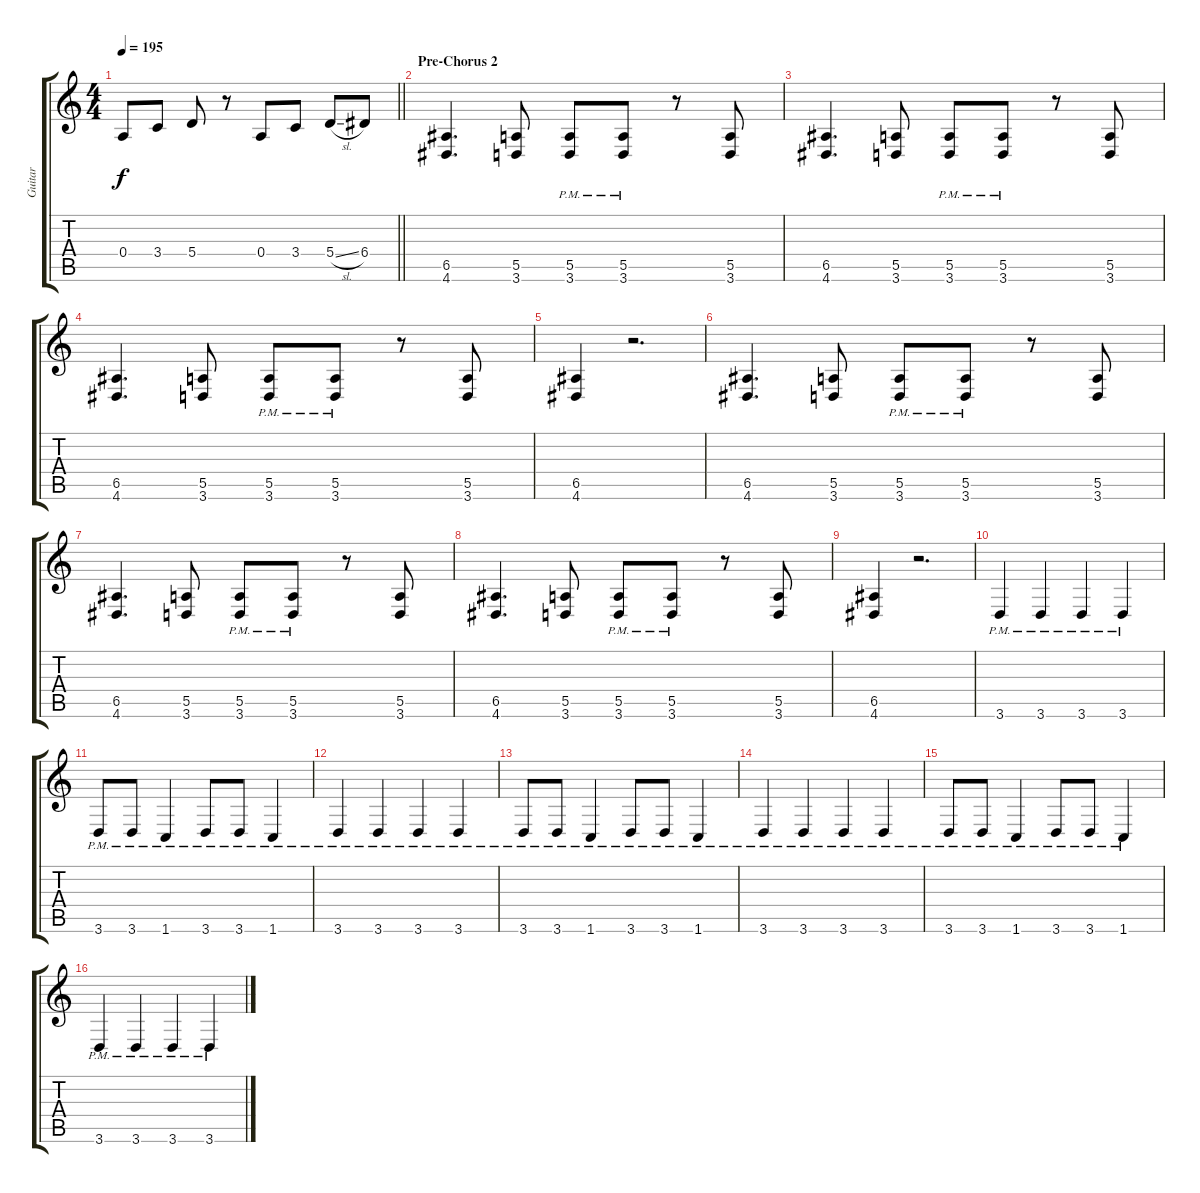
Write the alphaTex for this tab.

\track ("Guitar" "Guitar") {instrument overdrivenguitar}
\staff {score tabs}
\tuning (B3 Gb3 D3 A2 E2 B1) {hide}
\ts (4 4)
\tempo 195
\clef g2
\barLineRight lightlight
\ks c
0.4.8{dy f} 3.4.8 5.4.8 r.8 0.4.8 3.4.8 5.4{sl}.8 6.4.8 |
\section ("" "Pre-Chorus 2")
(6.5 4.6).4{d} (5.5 3.6).8 (5.5{pm} 3.6{pm}).8 (5.5{pm} 3.6{pm}).8 r.8 (5.5 3.6).8 |
(6.5 4.6).4{d} (5.5 3.6).8 (5.5{pm} 3.6{pm}).8 (5.5{pm} 3.6{pm}).8 r.8 (5.5 3.6).8 |
(6.5 4.6).4{d} (5.5 3.6).8 (5.5{pm} 3.6{pm}).8 (5.5{pm} 3.6{pm}).8 r.8 (5.5 3.6).8 |
(6.5 4.6).4 r.2{d} |
(6.5 4.6).4{d} (5.5 3.6).8 (5.5{pm} 3.6{pm}).8 (5.5{pm} 3.6{pm}).8 r.8 (5.5 3.6).8 |
(6.5 4.6).4{d} (5.5 3.6).8 (5.5{pm} 3.6{pm}).8 (5.5{pm} 3.6{pm}).8 r.8 (5.5 3.6).8 |
(6.5 4.6).4{d} (5.5 3.6).8 (5.5{pm} 3.6{pm}).8 (5.5{pm} 3.6{pm}).8 r.8 (5.5 3.6).8 |
(6.5 4.6).4 r.2{d} |
3.6{pm}.4 3.6{pm}.4 3.6{pm}.4 3.6{pm}.4 |
3.6{pm}.8 3.6{pm}.8 1.6{pm}.4 3.6{pm}.8 3.6{pm}.8 1.6{pm}.4 |
3.6{pm}.4 3.6{pm}.4 3.6{pm}.4 3.6{pm}.4 |
3.6{pm}.8 3.6{pm}.8 1.6{pm}.4 3.6{pm}.8 3.6{pm}.8 1.6{pm}.4 |
3.6{pm}.4 3.6{pm}.4 3.6{pm}.4 3.6{pm}.4 |
3.6{pm}.8 3.6{pm}.8 1.6{pm}.4 3.6{pm}.8 3.6{pm}.8 1.6{pm}.4 |
3.6{pm}.4 3.6{pm}.4 3.6{pm}.4 3.6{pm}.4
